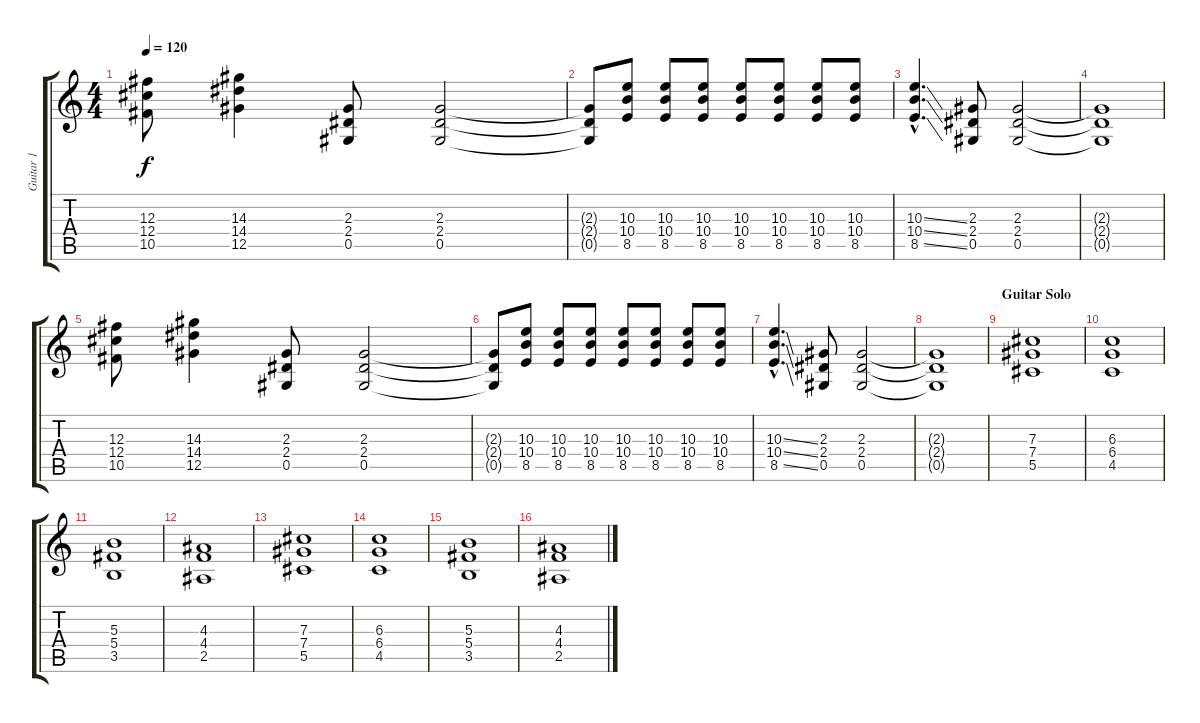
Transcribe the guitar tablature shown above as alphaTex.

\track ("Guitar 1" "Guitar 1") {instrument distortionguitar}
\staff {score tabs}
\tuning (Eb4 Bb3 Gb3 Db3 Ab2 Eb2) {hide}
\ts (4 4)
\tempo 120
\clef g2
\ks c
(12.3 12.4 10.5).8{dy f} (14.3 14.4 12.5).4 (2.3 2.4 0.5).8 (2.3 2.4 0.5).2 |
(2.3{t} 2.4{t} 0.5{t}).8 (10.3 10.4 8.5).8 (10.3 10.4 8.5).8 (10.3 10.4 8.5).8 (10.3 10.4 8.5).8 (10.3 10.4 8.5).8 (10.3 10.4 8.5).8 (10.3 10.4 8.5).8 |
(10.3{ss hac} 10.4{ss hac} 8.5{ss hac}).4{d} (2.3 2.4 0.5).8 (2.3 2.4 0.5).2 |
(2.3{t} 2.4{t} 0.5{t}).1 |
(12.3 12.4 10.5).8 (14.3 14.4 12.5).4 (2.3 2.4 0.5).8 (2.3 2.4 0.5).2 |
(2.3{t} 2.4{t} 0.5{t}).8 (10.3 10.4 8.5).8 (10.3 10.4 8.5).8 (10.3 10.4 8.5).8 (10.3 10.4 8.5).8 (10.3 10.4 8.5).8 (10.3 10.4 8.5).8 (10.3 10.4 8.5).8 |
(10.3{ss hac} 10.4{ss hac} 8.5{ss hac}).4{d} (2.3 2.4 0.5).8 (2.3 2.4 0.5).2 |
(2.3{t} 2.4{t} 0.5{t}).1 |
\section ("" "Guitar Solo")
(7.3 7.4 5.5).1 |
(6.3 6.4 4.5).1 |
(5.3 5.4 3.5).1 |
(4.3 4.4 2.5).1 |
(7.3 7.4 5.5).1 |
(6.3 6.4 4.5).1 |
(5.3 5.4 3.5).1 |
(4.3 4.4 2.5).1
